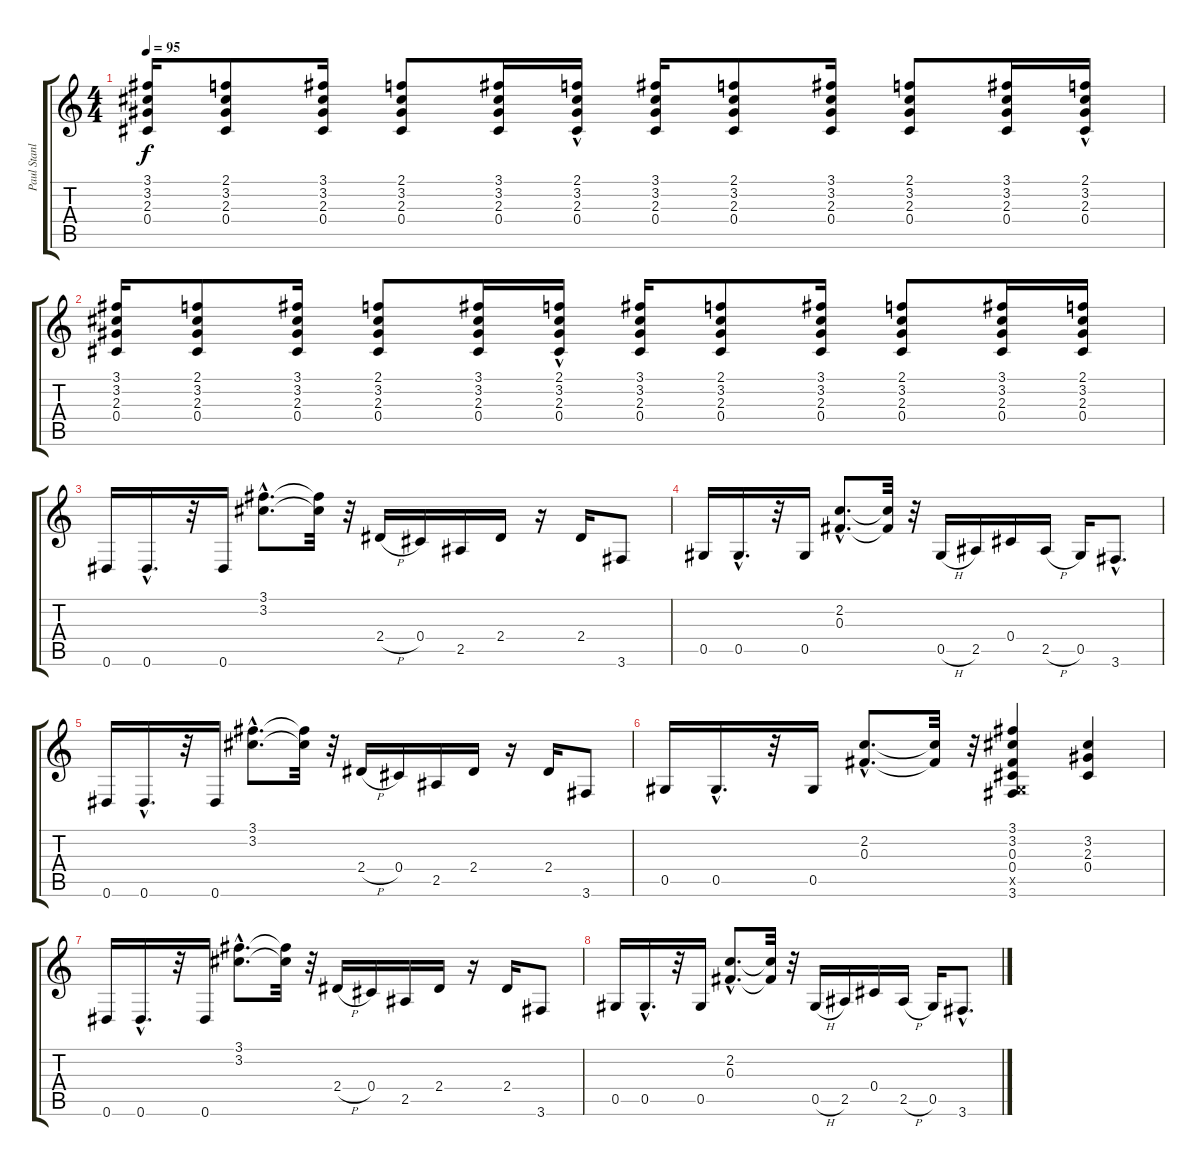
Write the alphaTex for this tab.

\track ("Paul Stanley" "Paul Stanl") {instrument overdrivenguitar}
\staff {score tabs}
\tuning (Eb4 Bb3 Gb3 Db3 Ab2 Eb2) {hide}
\ts (4 4)
\tempo 95
\clef g2
\ks c
(3.1 3.2 2.3 0.4).16{dy f} (2.1 3.2 2.3 0.4).8 (3.1 3.2 2.3 0.4).16 (2.1 3.2 2.3 0.4).8 (3.1 3.2 2.3 0.4).16 (2.1{hac} 3.2 2.3 0.4).16 (3.1 3.2 2.3 0.4).16 (2.1 3.2 2.3 0.4).8 (3.1 3.2 2.3 0.4).16 (2.1 3.2 2.3 0.4).8 (3.1 3.2 2.3 0.4).16 (2.1{hac} 3.2 2.3 0.4).16 |
(3.1 3.2 2.3 0.4).16 (2.1 3.2 2.3 0.4).8 (3.1 3.2 2.3 0.4).16 (2.1 3.2 2.3 0.4).8 (3.1 3.2 2.3 0.4).16 (2.1{hac} 3.2 2.3 0.4).16 (3.1 3.2 2.3 0.4).16 (2.1 3.2 2.3 0.4).8 (3.1 3.2 2.3 0.4).16 (2.1 3.2 2.3 0.4).8 (3.1 3.2 2.3 0.4).16 (2.1 3.2 2.3 0.4).16 |
0.6.16 0.6{hac}.16{d} r.32 0.6.16 (3.1{hac} 3.2{hac}).8{d} (3.1{t} 3.2{t}).32 r.32 2.4{h}.16 0.4.16 2.5.16 2.4.16 r.16 2.4.16 3.6.8 |
0.5.16 0.5{hac}.16{d} r.32 0.5.16 (2.2{hac} 0.3{hac}).8{d} (2.2{t} 0.3{t}).32 r.32 0.5{h}.16 2.5.16 0.4.16 2.5{h}.16 0.5.16 3.6{hac}.8{d} |
0.6.16 0.6{hac}.16{d} r.32 0.6.16 (3.1{hac} 3.2{hac}).8{d} (3.1{t} 3.2{t}).32 r.32 2.4{h}.16 0.4.16 2.5.16 2.4.16 r.16 2.4.16 3.6.8 |
0.5.16 0.5{hac}.16{d} r.32 0.5.16 (2.2{hac} 0.3{hac}).8{d} (2.2{t} 0.3{t}).32 r.32 (3.1 3.2 0.3 0.4 0.5{x} 3.6).4 (3.2 2.3 0.4).4 |
0.6.16 0.6{hac}.16{d} r.32 0.6.16 (3.1{hac} 3.2{hac}).8{d} (3.1{t} 3.2{t}).32 r.32 2.4{h}.16 0.4.16 2.5.16 2.4.16 r.16 2.4.16 3.6.8 |
0.5.16 0.5{hac}.16{d} r.32 0.5.16 (2.2{hac} 0.3{hac}).8{d} (2.2{t} 0.3{t}).32 r.32 0.5{h}.16 2.5.16 0.4.16 2.5{h}.16 0.5.16 3.6{hac}.8{d}
